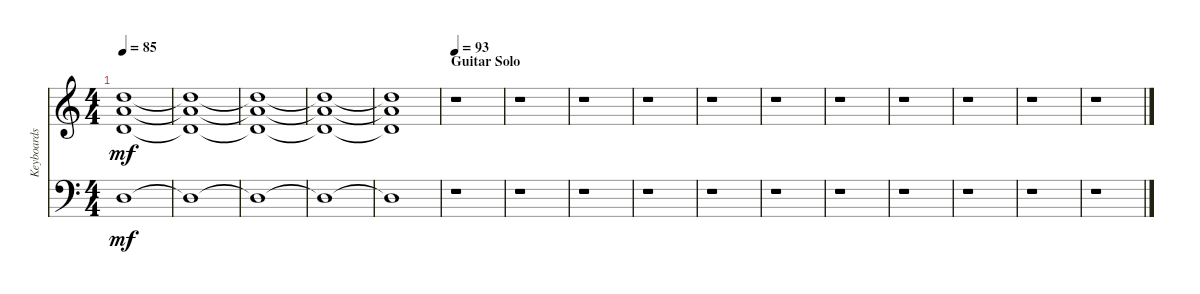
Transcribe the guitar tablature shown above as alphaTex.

\defaultSystemsLayout 4
\bracketExtendMode nobrackets
\defaultBarNumberDisplay FirstOfSystem
\track ("Keyboards (Strings) - J.P. Jones" "Keyboards ") {instrument pad2warm}
\staff {score}
\tuning (E4 B3 G3 D3 A2 E2)
\ts (4 4)
\tempo 85
\clef g2
\scale
0.973518
\ks aminor
(10.1{t} 10.2{t} 7.3{t}).1{dy mf} |
\scale
0.973518 (10.1{t} 10.2{t} 7.3{t}).1 |
\scale
1.05296 (10.1{t} 10.2{t} 7.3{t}).1 |
\scale
0.973518 (10.1{t} 10.2{t} 7.3{t}).1 |
\scale
0.973518 (10.1{t} 10.2{t} 7.3{t}).1 |
\section ("" "Guitar Solo")
\tempo 93
\scale
1.05296 r.1 |
\scale
0.973518 r.1 |
\scale
0.973518 r.1 |
\scale
1.05296 r.1 |
\scale
0.973518 r.1 |
\scale
0.973518 r.1 |
\scale
1.05296 r.1 |
\scale
0.973518 r.1 |
\scale
0.973518 r.1 |
\scale
1.05296 r.1 |
\scale
0.973518 r.1
\staff {score}
\tuning (E4 B3 G3 D3 A2 E2)
\clef f4
\ottava regular
\simile none
\ks aminor
0.4{t}.1{dy mf} |
0.4{t}.1 |
0.4{t}.1 |
0.4{t}.1 |
0.4{t}.1 |
r.1 |
r.1 |
r.1 |
r.1 |
r.1 |
r.1 |
r.1 |
r.1 |
r.1 |
r.1 |
r.1
